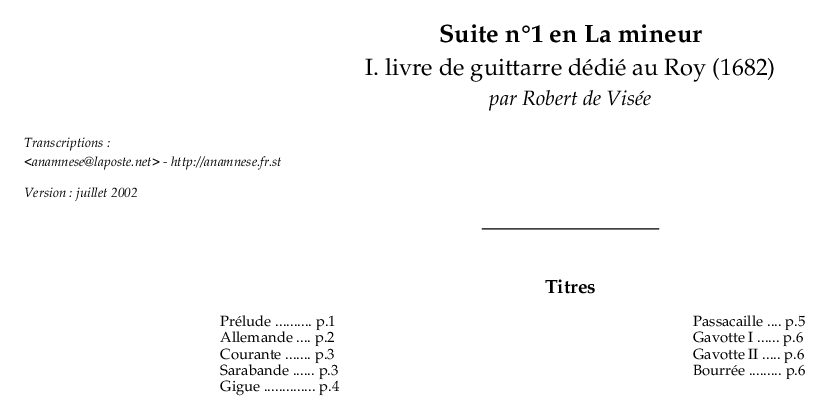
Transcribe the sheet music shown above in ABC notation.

X:1
T:Titres
M:2/4
K:Am
K:C
%%endtext
%%begintext
  Prélude .......... p.1
  Allemande .... p.2
  Courante ....... p.3
  Sarabande ...... p.3
  Gigue .............. p.4
%%endtext
%%begintext
  Passacaille .... p.5
  Gavotte I ...... p.6
  Gavotte II ..... p.6
  Bourrée ......... p.6
